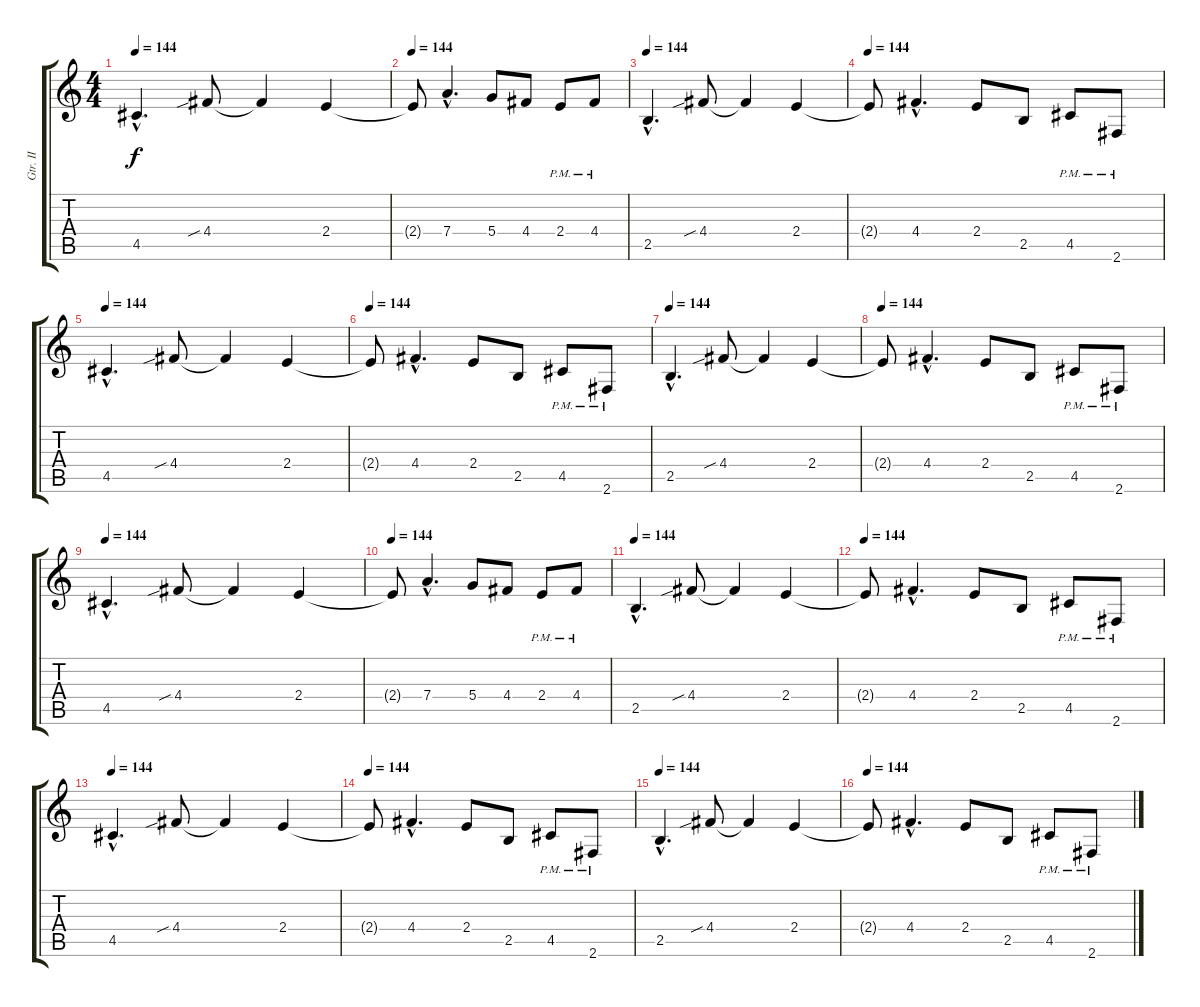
\track ("Gtr. II" "Gtr. II") {instrument distortionguitar}
\staff {score tabs}
\tuning (E4 B3 G3 D3 A2 E2) {hide}
\ts (4 4)
\tempo 144
\clef g2
\ks c
4.5{hac}.4{d dy f} 4.4{sib}.8 4.4{t}.4 2.4.4 |
\tempo 144
2.4{t}.8 7.4{hac}.4{d} 5.4.8 4.4.8 2.4{pm}.8 4.4{pm}.8 |
\tempo 144
2.5{hac}.4{d} 4.4{sib}.8 4.4{t}.4 2.4.4 |
\tempo 144
2.4{t}.8 4.4{hac}.4{d} 2.4.8 2.5.8 4.5{pm}.8 2.6{pm}.8 |
\tempo 144
4.5{hac}.4{d} 4.4{sib}.8 4.4{t}.4 2.4.4 |
\tempo 144
2.4{t}.8 4.4{hac}.4{d} 2.4.8 2.5.8 4.5{pm}.8 2.6{pm}.8 |
\tempo 144
2.5{hac}.4{d} 4.4{sib}.8 4.4{t}.4 2.4.4 |
\tempo 144
2.4{t}.8 4.4{hac}.4{d} 2.4.8 2.5.8 4.5{pm}.8 2.6{pm}.8 |
\tempo 144
4.5{hac}.4{d} 4.4{sib}.8 4.4{t}.4 2.4.4 |
\tempo 144
2.4{t}.8 7.4{hac}.4{d} 5.4.8 4.4.8 2.4{pm}.8 4.4{pm}.8 |
\tempo 144
2.5{hac}.4{d} 4.4{sib}.8 4.4{t}.4 2.4.4 |
\tempo 144
2.4{t}.8 4.4{hac}.4{d} 2.4.8 2.5.8 4.5{pm}.8 2.6{pm}.8 |
\tempo 144
4.5{hac}.4{d} 4.4{sib}.8 4.4{t}.4 2.4.4 |
\tempo 144
2.4{t}.8 4.4{hac}.4{d} 2.4.8 2.5.8 4.5{pm}.8 2.6{pm}.8 |
\tempo 144
2.5{hac}.4{d} 4.4{sib}.8 4.4{t}.4 2.4.4 |
\tempo 144
2.4{t}.8 4.4{hac}.4{d} 2.4.8 2.5.8 4.5{pm}.8 2.6{pm}.8
